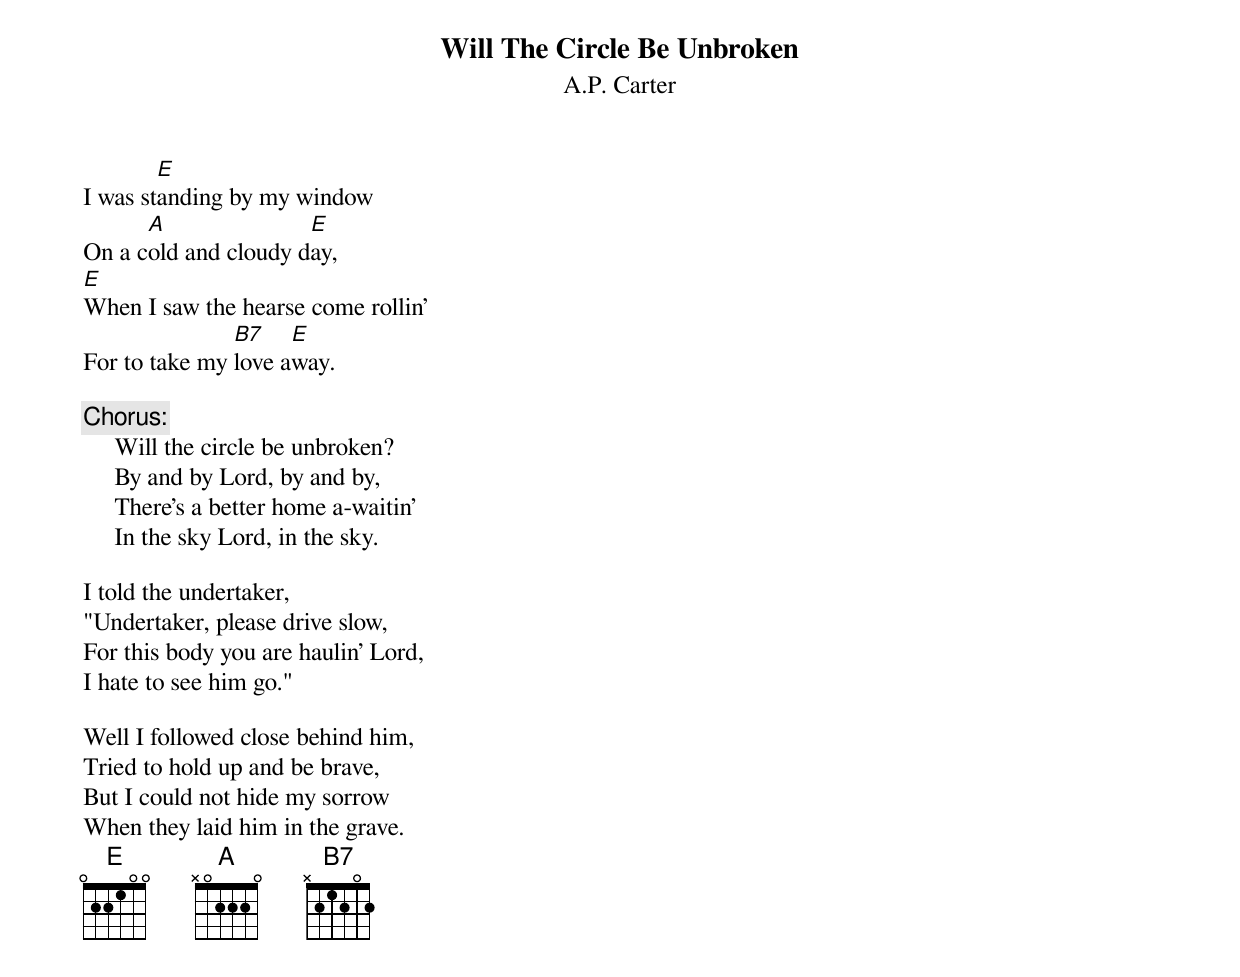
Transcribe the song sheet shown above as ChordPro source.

{title:Will The Circle Be Unbroken}
{st:A.P. Carter}
I was st[E]anding by my window
On a c[A]old and cloudy d[E]ay,
[E]When I saw the hearse come rollin'
For to take my [B7]love a[E]way.

{c:Chorus:}
     Will the circle be unbroken?
     By and by Lord, by and by,
     There's a better home a-waitin'
     In the sky Lord, in the sky.

I told the undertaker,
"Undertaker, please drive slow,
For this body you are haulin' Lord,
I hate to see him go."

Well I followed close behind him,
Tried to hold up and be brave,
But I could not hide my sorrow
When they laid him in the grave.
